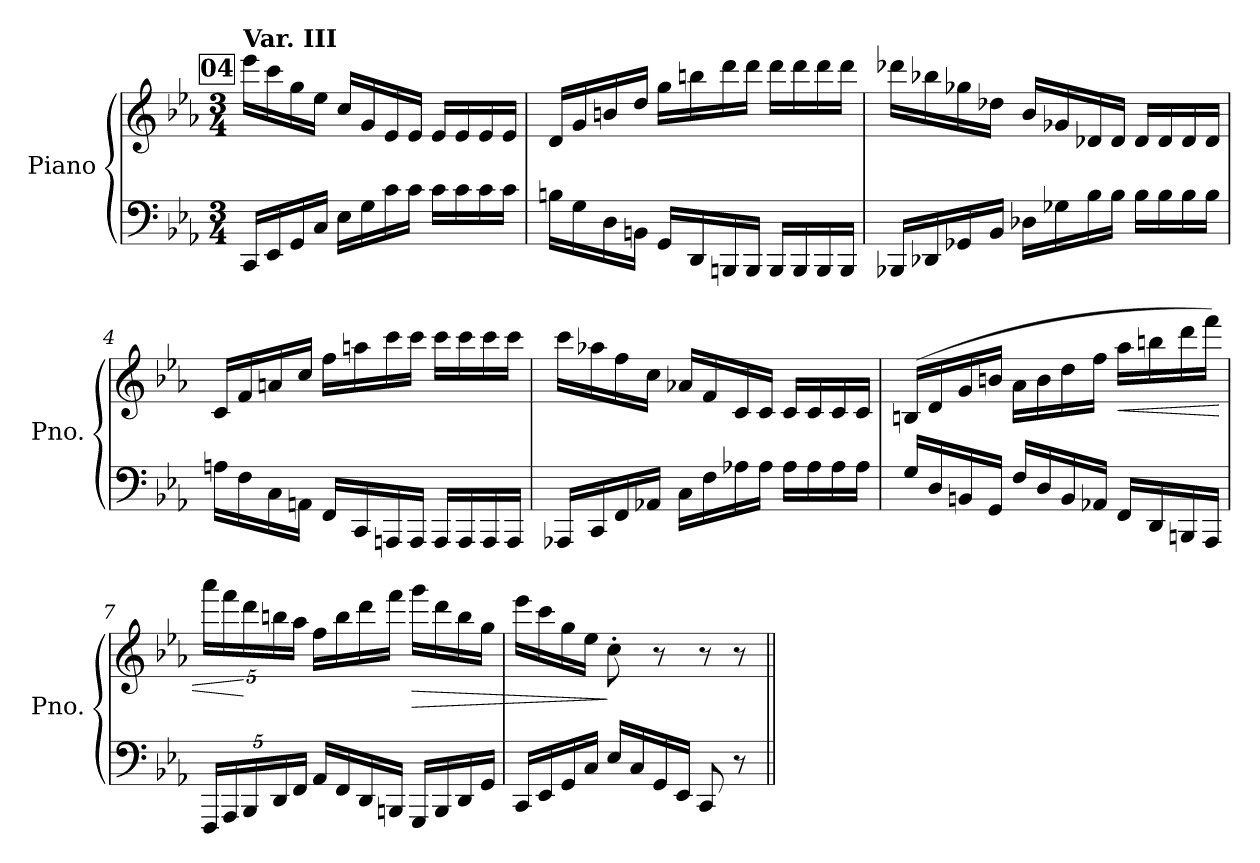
**kern	**kern	**dynam
*part1	*part1	*part1
*staff2	*staff1	*staff1/2
*I"Piano	*	*
*I'Pno.	*	*
*clefF4	*clefG2	*
*k[b-e-a-]	*k[b-e-a-]	*
*M3/4	*M3/4	*
!!LO:REH:place=s1:a:B:fs=14:t=04
=1	=1	=1
!	!LO:TX:a:B:t=Var. III	!
16CC</LL	16eee-\LL	.
16EE-</	16ccc\	.
16GG/	16gg\	.
16C/JJ	16ee-\JJ	.
16E-<\LL	16cc/LL	.
16G\	16g/	.
16c\	16e-/	.
16c<\JJ	16e-/JJ	.
16c<\LL	16e-/LL	.
16c<\	16e-/	.
16c<\	16e-/	.
16c<\JJ	16e-/JJ	.
=2	=2	=2
16Bn<\LL	16d/LL	.
16G\	16g/	.
16D\	16bn/	.
16BBn<\JJ	16dd/JJ	.
16GG/LL	16gg\LL	.
16DD</	16bbn\	.
16BBBn</	16ddd\	.
16BBB</JJ	16ddd\JJ	.
16BBB</LL	16ddd\LL	.
16BBB</	16ddd\	.
16BBB</	16ddd\	.
16BBB</JJ	16ddd\JJ	.
!!LO:LB:g=z
=3	=3	=3
16BBB-X</LL	16ddd-X\LL	.
16DD-X</	16bb-X\	.
16GG-X/	16gg-X\	.
16BB-/JJ	16dd-X\JJ	.
16D-X<\LL	16b-/LL	.
16G-X\	16g-X/	.
16B-\	16d-X/	.
16B-<\JJ	16d-/JJ	.
16B-<\LL	16d-/LL	.
16B-<\	16d-/	.
16B-<\	16d-/	.
16B-<\JJ	16d-/JJ	.
=4	=4	=4
16An<\LL	16c/LL	.
16F\	16f/	.
16C\	16an/	.
16AAn<\JJ	16cc/JJ	.
16FF/LL	16ff\LL	.
16CC</	16aan\	.
16AAAn</	16ccc\	.
16AAA</JJ	16ccc\JJ	.
16AAA</LL	16ccc\LL	.
16AAA</	16ccc\	.
16AAA</	16ccc\	.
16AAA</JJ	16ccc\JJ	.
!!LO:LB:g=z
=5	=5	=5
16AAA-X</LL	16ccc\LL	.
16CC/	16aa-X\	.
16FF/	16ff\	.
16AA-X</JJ	16cc\JJ	.
16C\LL	16a-X/LL	.
16F\	16f/	.
16A-X><\	16c/	.
16A-><\JJ	16c/JJ	.
16A-><\LL	16c/LL	.
16A-><\	16c/	.
16A-><\	16c/	.
16A-><\JJ	16c/JJ	.
=6	=6	=6
16G</LL	(>16Bn/LL	.
16D/	16d/	.
16BBn</	16g/	.
16GG/JJ	16bn/JJ	.
16F</LL	16a-\LL	.
16D/	16b\	.
16BB/	16dd\	.
16AA-X/JJ	16ff\JJ	.
!	!	!LO:HP:b
16FF</LL	16aa-\LL	<
16DD/	16bbn\	.
16BBBn/	16ddd\	.
16AAA-/JJ	16fff\JJ)	.
!!LO:LB:g=z
=7	=7	=7
*Xbrackettup	*Xbrackettup	*
20FFF/LL	20aaa-\LL	.
20AAA-/	20fff\	.
20BBB-/	20ddd\	[
20DD/	20bbn\	.
20FF/JJ	20aa-\JJ	.
16AA-</LL	16ff\LL	.
16FF</	16bb\	.
16DD/	16ddd\	.
16BBBn/JJ	16fff\JJ	.
!	!	!LO:HP:b
16GGG/LL	16ggg\LL	>
16BBB/	16ddd\	.
16DD/	16bb\	.
16GG/JJ	16gg\JJ	.
=8	=8	=8
16CC/LL	16eee-\LL	.
16EE-/	16ccc\	.
16GG/	16gg\	.
16C/JJ	16ee-\JJ	.
16E-</LL	8cc'\	]
16C</	.	.
16GG/	8r	.
16EE-/JJ	.	.
8CC/	8r	.
8r	8r	.
=||	=||	=||
*-	*-	*-
